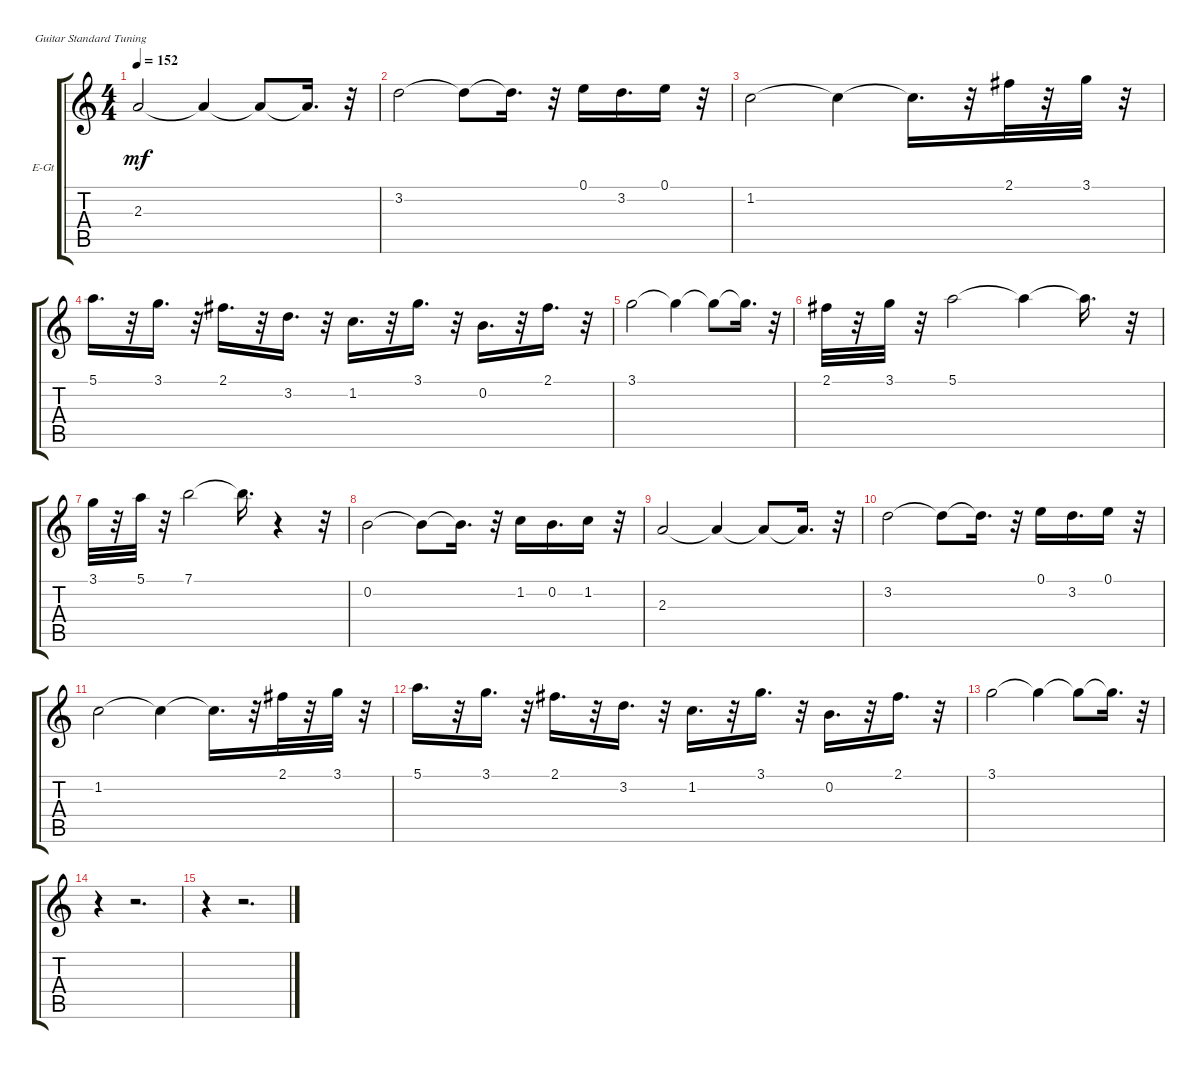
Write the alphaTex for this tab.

\bracketExtendMode groupsimilarinstruments
\firstSystemTrackNameOrientation horizontal
\otherSystemsTrackNameOrientation horizontal
\track ("Electric Lead" "E-Gt") {instrument electricguitarclean}
\staff {score tabs}
\tuning (E4 B3 G3 D3 A2 E2)
\ts (4 4)
\tempo 152
\clef g2
\ks c
2.3.2{dy mf} 2.3{t}.4 2.3{t}.8 2.3{t}.16{d} r.32 |
3.2.2 3.2{t}.8 3.2{t}.16{d} r.32 0.1.16 3.2.16{d} 0.1.16 r.32 |
1.2.2 1.2{t}.4 1.2{t}.16{d} r.32 2.1.32 r.32 3.1.32 r.32 |
5.1.16{d} r.32 3.1.16{d} r.32 2.1.16{d} r.32 3.2.16{d} r.32 1.2.16{d} r.32 3.1.16{d} r.32 0.2.16{d} r.32 2.1.16{d} r.32 |
3.1.2 3.1{t}.4 3.1{t}.8 3.1{t}.16{d} r.32 |
2.1.32 r.32 3.1.32 r.32 5.1.2 5.1{t}.4 5.1{t}.16{d} r.32 |
3.1.32 r.32 5.1.32 r.32 7.1.2 7.1{t}.16{d} r.4 r.32 |
0.2.2 0.2{t}.8 0.2{t}.16{d} r.32 1.2.16 0.2.16{d} 1.2.16 r.32 |
2.3.2 2.3{t}.4 2.3{t}.8 2.3{t}.16{d} r.32 |
3.2.2 3.2{t}.8 3.2{t}.16{d} r.32 0.1.16 3.2.16{d} 0.1.16 r.32 |
1.2.2 1.2{t}.4 1.2{t}.16{d} r.32 2.1.32 r.32 3.1.32 r.32 |
5.1.16{d} r.32 3.1.16{d} r.32 2.1.16{d} r.32 3.2.16{d} r.32 1.2.16{d} r.32 3.1.16{d} r.32 0.2.16{d} r.32 2.1.16{d} r.32 |
3.1.2 3.1{t}.4 3.1{t}.8 3.1{t}.16{d} r.32 |
r.4 r.2{d} |
r.4 r.2{d}
